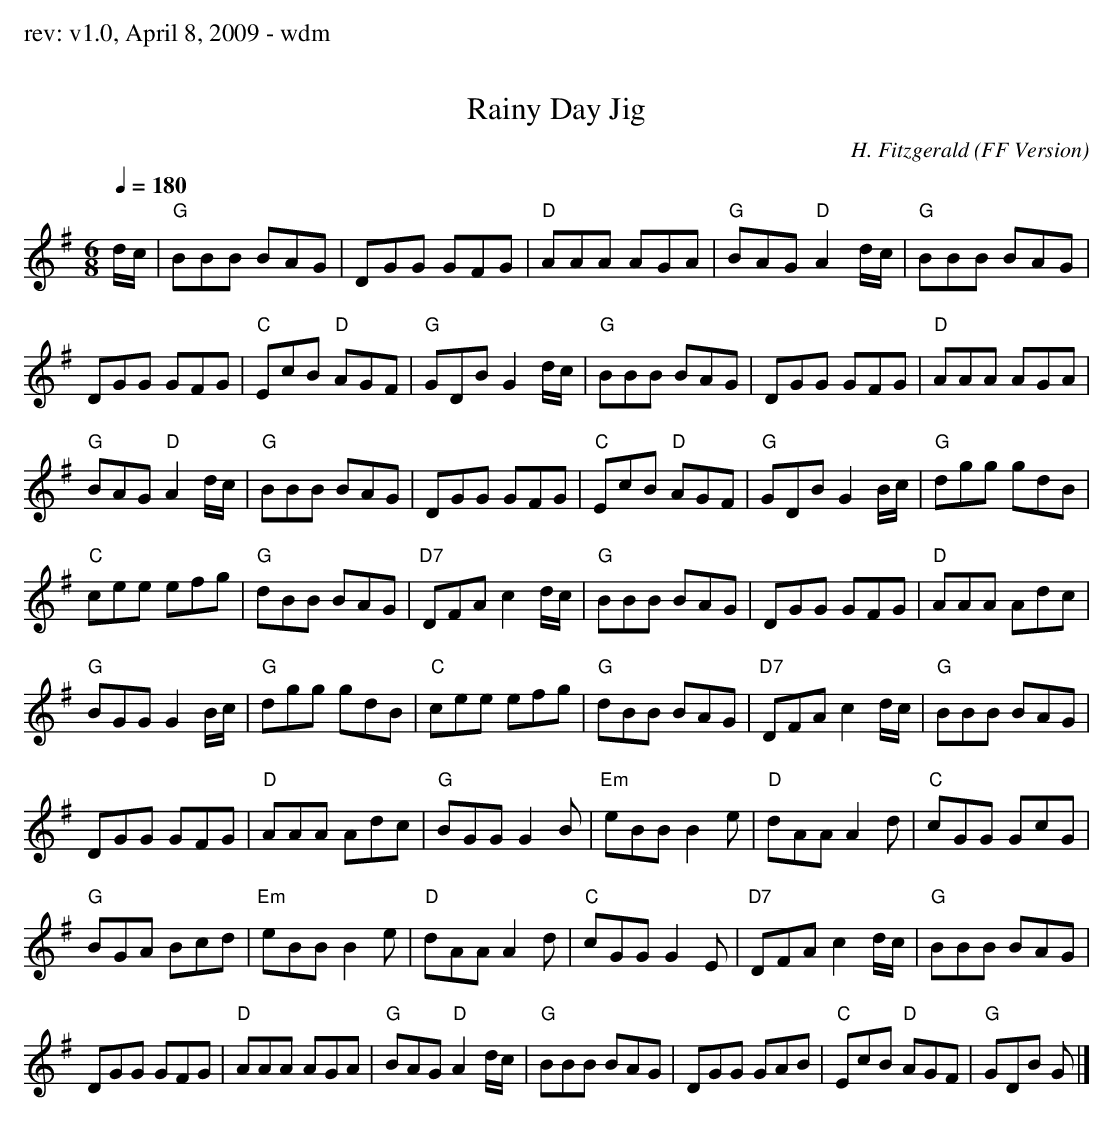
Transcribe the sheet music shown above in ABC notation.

X:1
T: Rainy Day Jig
O: FF Version
C: H. Fitzgerald
M: 6/8
Q:1/4=180
K: Gmaj
d/c/ | \
"G"BBB BAG | DGG GFG | "D"AAA AGA | "G"BAG "D"A2 d/c/ | "G"BBB BAG |
DGG GFG | "C"EcB "D"AGF | "G"GDB G2 d/c/ | "G"BBB BAG | DGG GFG | "D"AAA AGA |
"G"BAG "D"A2 d/c/ | "G"BBB BAG | DGG GFG | "C"EcB "D"AGF | "G"GDB G2 B/c/ |"G"dgg gdB |
"C"cee efg | "G"dBB BAG | "D7"DFA c2 d/c/ | "G"BBB BAG | DGG GFG | "D"AAA Adc |
"G"BGG G2 B/c/ | "G"dgg gdB | "C"cee efg | "G"dBB BAG | "D7"DFA c2 d/c/ | "G"BBB BAG |
DGG GFG | "D"AAA Adc | "G"BGG G2 B | "Em"eBB B2 e | "D"dAA A2 d | "C"cGG GcG |
"G"BGA Bcd | "Em"eBB B2 e | "D"dAA A2 d | "C"cGG G2 E | "D7"DFA c2 d/c/ | "G"BBB BAG |
DGG GFG | "D"AAA AGA | "G"BAG "D"A2 d/c/ | "G"BBB BAG | DGG GAB | "C"EcB "D"AGF | "G"GDB G |]
